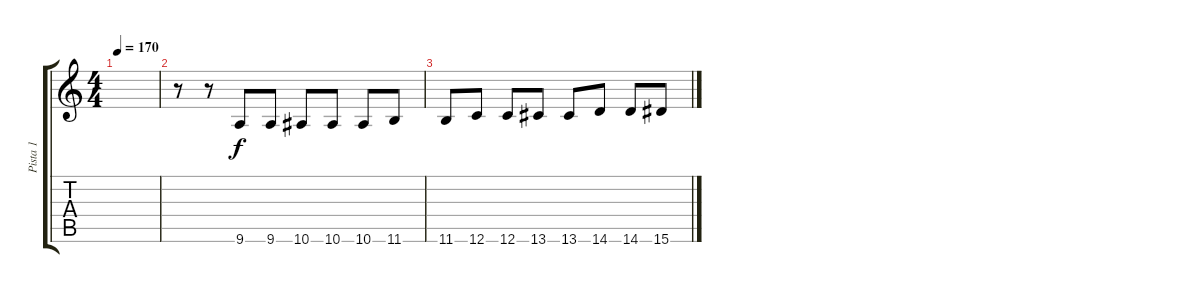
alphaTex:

\track ("Pista 1" "Pista 1") {instrument acousticguitarsteel}
\staff {score tabs}
\tuning (E4 C4 G3 C3 G2 C2) {hide}
\ts (4 4)
\tempo 170
\clef g2
\ks c
|
r.8{instrument overdrivenguitar} r.8 9.6.8 9.6.8 10.6.8 10.6.8 10.6.8 11.6.8 |
11.6.8 12.6.8 12.6.8 13.6.8 13.6.8 14.6.8 14.6.8 15.6.8
